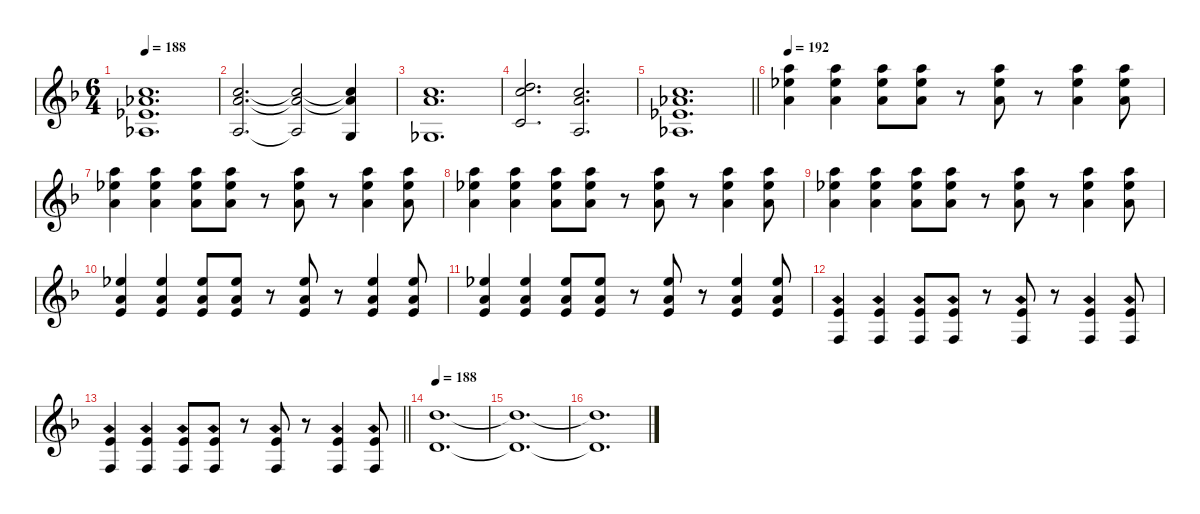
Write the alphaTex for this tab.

\defaultSystemsLayout 4
\hideDynamics
\bracketExtendMode nobrackets
\singleTrackTrackNamePolicy hidden
\multiTrackTrackNamePolicy hidden
\firstSystemTrackNameMode fullname
\firstSystemTrackNameOrientation horizontal
\otherSystemsTrackNameOrientation horizontal
\track ("Piano 2" "Piano 2") {defaultSystemsLayout 8 instrument rockorgan}
\staff {score}
\tuning (E4 A3 F3 D3 A2 D2)
\ts (6 4)
\tempo 188
\clef g2
\ks dminor
(19.3{acc forcenatural} 18.4{acc b} 18.5{acc b} 18.6{acc b}).1{d dy f beam Up} |
(19.3{acc forcenatural} 19.4{acc forcenatural} 12.5{acc forcenatural}).2{d beam Up} (19.3{t acc forcenatural} 19.4{t acc forcenatural} 12.5{t acc forcenatural}).2{beam Up} (19.3{t acc forcenatural} 19.4{t acc forcenatural} 17.6{acc forcenatural}).4{beam Up} |
(19.3{acc forcenatural} 19.4{acc forcenatural} 16.6{acc b}).1{d beam Up} |
(21.3{acc forcenatural} 22.4{acc forcenatural} 22.6{acc forcenatural}).2{d beam Up} (19.3{acc forcenatural} 19.4{acc forcenatural} 19.6{acc forcenatural}).2{d beam Up} |
\barLineRight lightlight
(19.3{acc forcenatural} 18.4{acc b} 18.5{acc b} 18.6{acc b}).1{d beam Up} |
\tempo 192
(17.1{acc forcenatural} 18.2{acc b} 16.3{acc forcenatural}).4{dy ff beam Down} (17.1{acc forcenatural} 18.2{acc b} 16.3{acc forcenatural}).4{beam Down} (17.1{acc forcenatural} 18.2{acc b} 16.3{acc forcenatural}).8{beam Down} (17.1{acc forcenatural} 18.2{acc b} 16.3{acc forcenatural}).8{beam Down} r.8{beam Down} (17.1{acc forcenatural} 18.2{acc b} 16.3{acc forcenatural}).8{beam Down} r.8{beam Down} (17.1{acc forcenatural} 18.2{acc b} 16.3{acc forcenatural}).4{beam Down} (17.1{acc forcenatural} 18.2{acc b} 16.3{acc forcenatural}).8{beam Down} |
(17.1{acc forcenatural} 18.2{acc b} 16.3{acc forcenatural}).4{beam Down} (17.1{acc forcenatural} 18.2{acc b} 16.3{acc forcenatural}).4{beam Down} (17.1{acc forcenatural} 18.2{acc b} 16.3{acc forcenatural}).8{beam Down} (17.1{acc forcenatural} 18.2{acc b} 16.3{acc forcenatural}).8{beam Down} r.8{beam Down} (17.1{acc forcenatural} 18.2{acc b} 16.3{acc forcenatural}).8{beam Down} r.8{beam Down} (17.1{acc forcenatural} 18.2{acc b} 16.3{acc forcenatural}).4{beam Down} (17.1{acc forcenatural} 18.2{acc b} 16.3{acc forcenatural}).8{beam Down} |
(17.1{acc forcenatural} 18.2{acc b} 16.3{acc forcenatural}).4{beam Down} (17.1{acc forcenatural} 18.2{acc b} 16.3{acc forcenatural}).4{beam Down} (17.1{acc forcenatural} 18.2{acc b} 16.3{acc forcenatural}).8{beam Down} (17.1{acc forcenatural} 18.2{acc b} 16.3{acc forcenatural}).8{beam Down} r.8{beam Down} (17.1{acc forcenatural} 18.2{acc b} 16.3{acc forcenatural}).8{beam Down} r.8{beam Down} (17.1{acc forcenatural} 18.2{acc b} 16.3{acc forcenatural}).4{beam Down} (17.1{acc forcenatural} 18.2{acc b} 16.3{acc forcenatural}).8{beam Down} |
(17.1{acc forcenatural} 18.2{acc b} 16.3{acc forcenatural}).4{beam Down} (17.1{acc forcenatural} 18.2{acc b} 16.3{acc forcenatural}).4{beam Down} (17.1{acc forcenatural} 18.2{acc b} 16.3{acc forcenatural}).8{beam Down} (17.1{acc forcenatural} 18.2{acc b} 16.3{acc forcenatural}).8{beam Down} r.8{beam Down} (17.1{acc forcenatural} 18.2{acc b} 16.3{acc forcenatural}).8{beam Down} r.8{beam Down} (17.1{acc forcenatural} 18.2{acc b} 16.3{acc forcenatural}).4{beam Down} (17.1{acc forcenatural} 18.2{acc b} 16.3{acc forcenatural}).8{beam Down} |
(0.1{acc forcenatural} 18.2{acc b} 16.3{acc forcenatural}).4{dy f beam Up} (0.1{acc forcenatural} 18.2{acc b} 16.3{acc forcenatural}).4{beam Up} (0.1{acc forcenatural} 18.2{acc b} 16.3{acc forcenatural}).8{beam Up} (0.1{acc forcenatural} 18.2{acc b} 16.3{acc forcenatural}).8{beam Up} r.8{beam Up} (0.1{acc forcenatural} 18.2{acc b} 16.3{acc forcenatural}).8{beam Up} r.8{beam Up} (0.1{acc forcenatural} 18.2{acc b} 16.3{acc forcenatural}).4{beam Up} (0.1{acc forcenatural} 18.2{acc b} 16.3{acc forcenatural}).8{beam Up} |
(0.1{acc forcenatural} 18.2{acc b} 16.3{acc forcenatural}).4{beam Up} (0.1{acc forcenatural} 18.2{acc b} 16.3{acc forcenatural}).4{beam Up} (0.1{acc forcenatural} 18.2{acc b} 16.3{acc forcenatural}).8{beam Up} (0.1{acc forcenatural} 18.2{acc b} 16.3{acc forcenatural}).8{beam Up} r.8{beam Up} (0.1{acc forcenatural} 18.2{acc b} 16.3{acc forcenatural}).8{beam Up} r.8{beam Up} (0.1{acc forcenatural} 18.2{acc b} 16.3{acc forcenatural}).4{beam Up} (0.1{acc forcenatural} 18.2{acc b} 16.3{acc forcenatural}).8{beam Up} |
(0.1{acc forcenatural} 18.2{nh acc b} 0.3{acc forcenatural}).4{beam Up} (0.1{acc forcenatural} 18.2{nh acc b} 0.3{acc forcenatural}).4{beam Up} (0.1{acc forcenatural} 18.2{nh acc b} 0.3{acc forcenatural}).8{beam Up} (0.1{acc forcenatural} 18.2{nh acc b} 0.3{acc forcenatural}).8{beam Up} r.8{beam Up} (0.1{acc forcenatural} 18.2{nh acc b} 0.3{acc forcenatural}).8{beam Up} r.8{beam Up} (0.1{acc forcenatural} 18.2{nh acc b} 0.3{acc forcenatural}).4{beam Up} (0.1{acc forcenatural} 18.2{nh acc b} 0.3{acc forcenatural}).8{beam Up} |
\barLineRight lightlight
(0.1{acc forcenatural} 18.2{nh acc b} 0.3{acc forcenatural}).4{beam Up} (0.1{acc forcenatural} 18.2{nh acc b} 0.3{acc forcenatural}).4{beam Up} (0.1{acc forcenatural} 18.2{nh acc b} 0.3{acc forcenatural}).8{beam Up} (0.1{acc forcenatural} 18.2{nh acc b} 0.3{acc forcenatural}).8{beam Up} r.8{beam Up} (0.1{acc forcenatural} 18.2{nh acc b} 0.3{acc forcenatural}).8{beam Up} r.8{beam Up} (0.1{acc forcenatural} 18.2{nh acc b} 0.3{acc forcenatural}).4{beam Up} (0.1{acc forcenatural} 18.2{nh acc b} 0.3{acc forcenatural}).8{beam Up} |
\tempo 188
(10.1{acc forcenatural} 9.3{acc forcenatural}).1{d beam Up} |
(10.1{t acc forcenatural} 9.3{t acc forcenatural}).1{d beam Up} |
(10.1{t acc forcenatural} 9.3{t acc forcenatural}).1{d beam Up}
